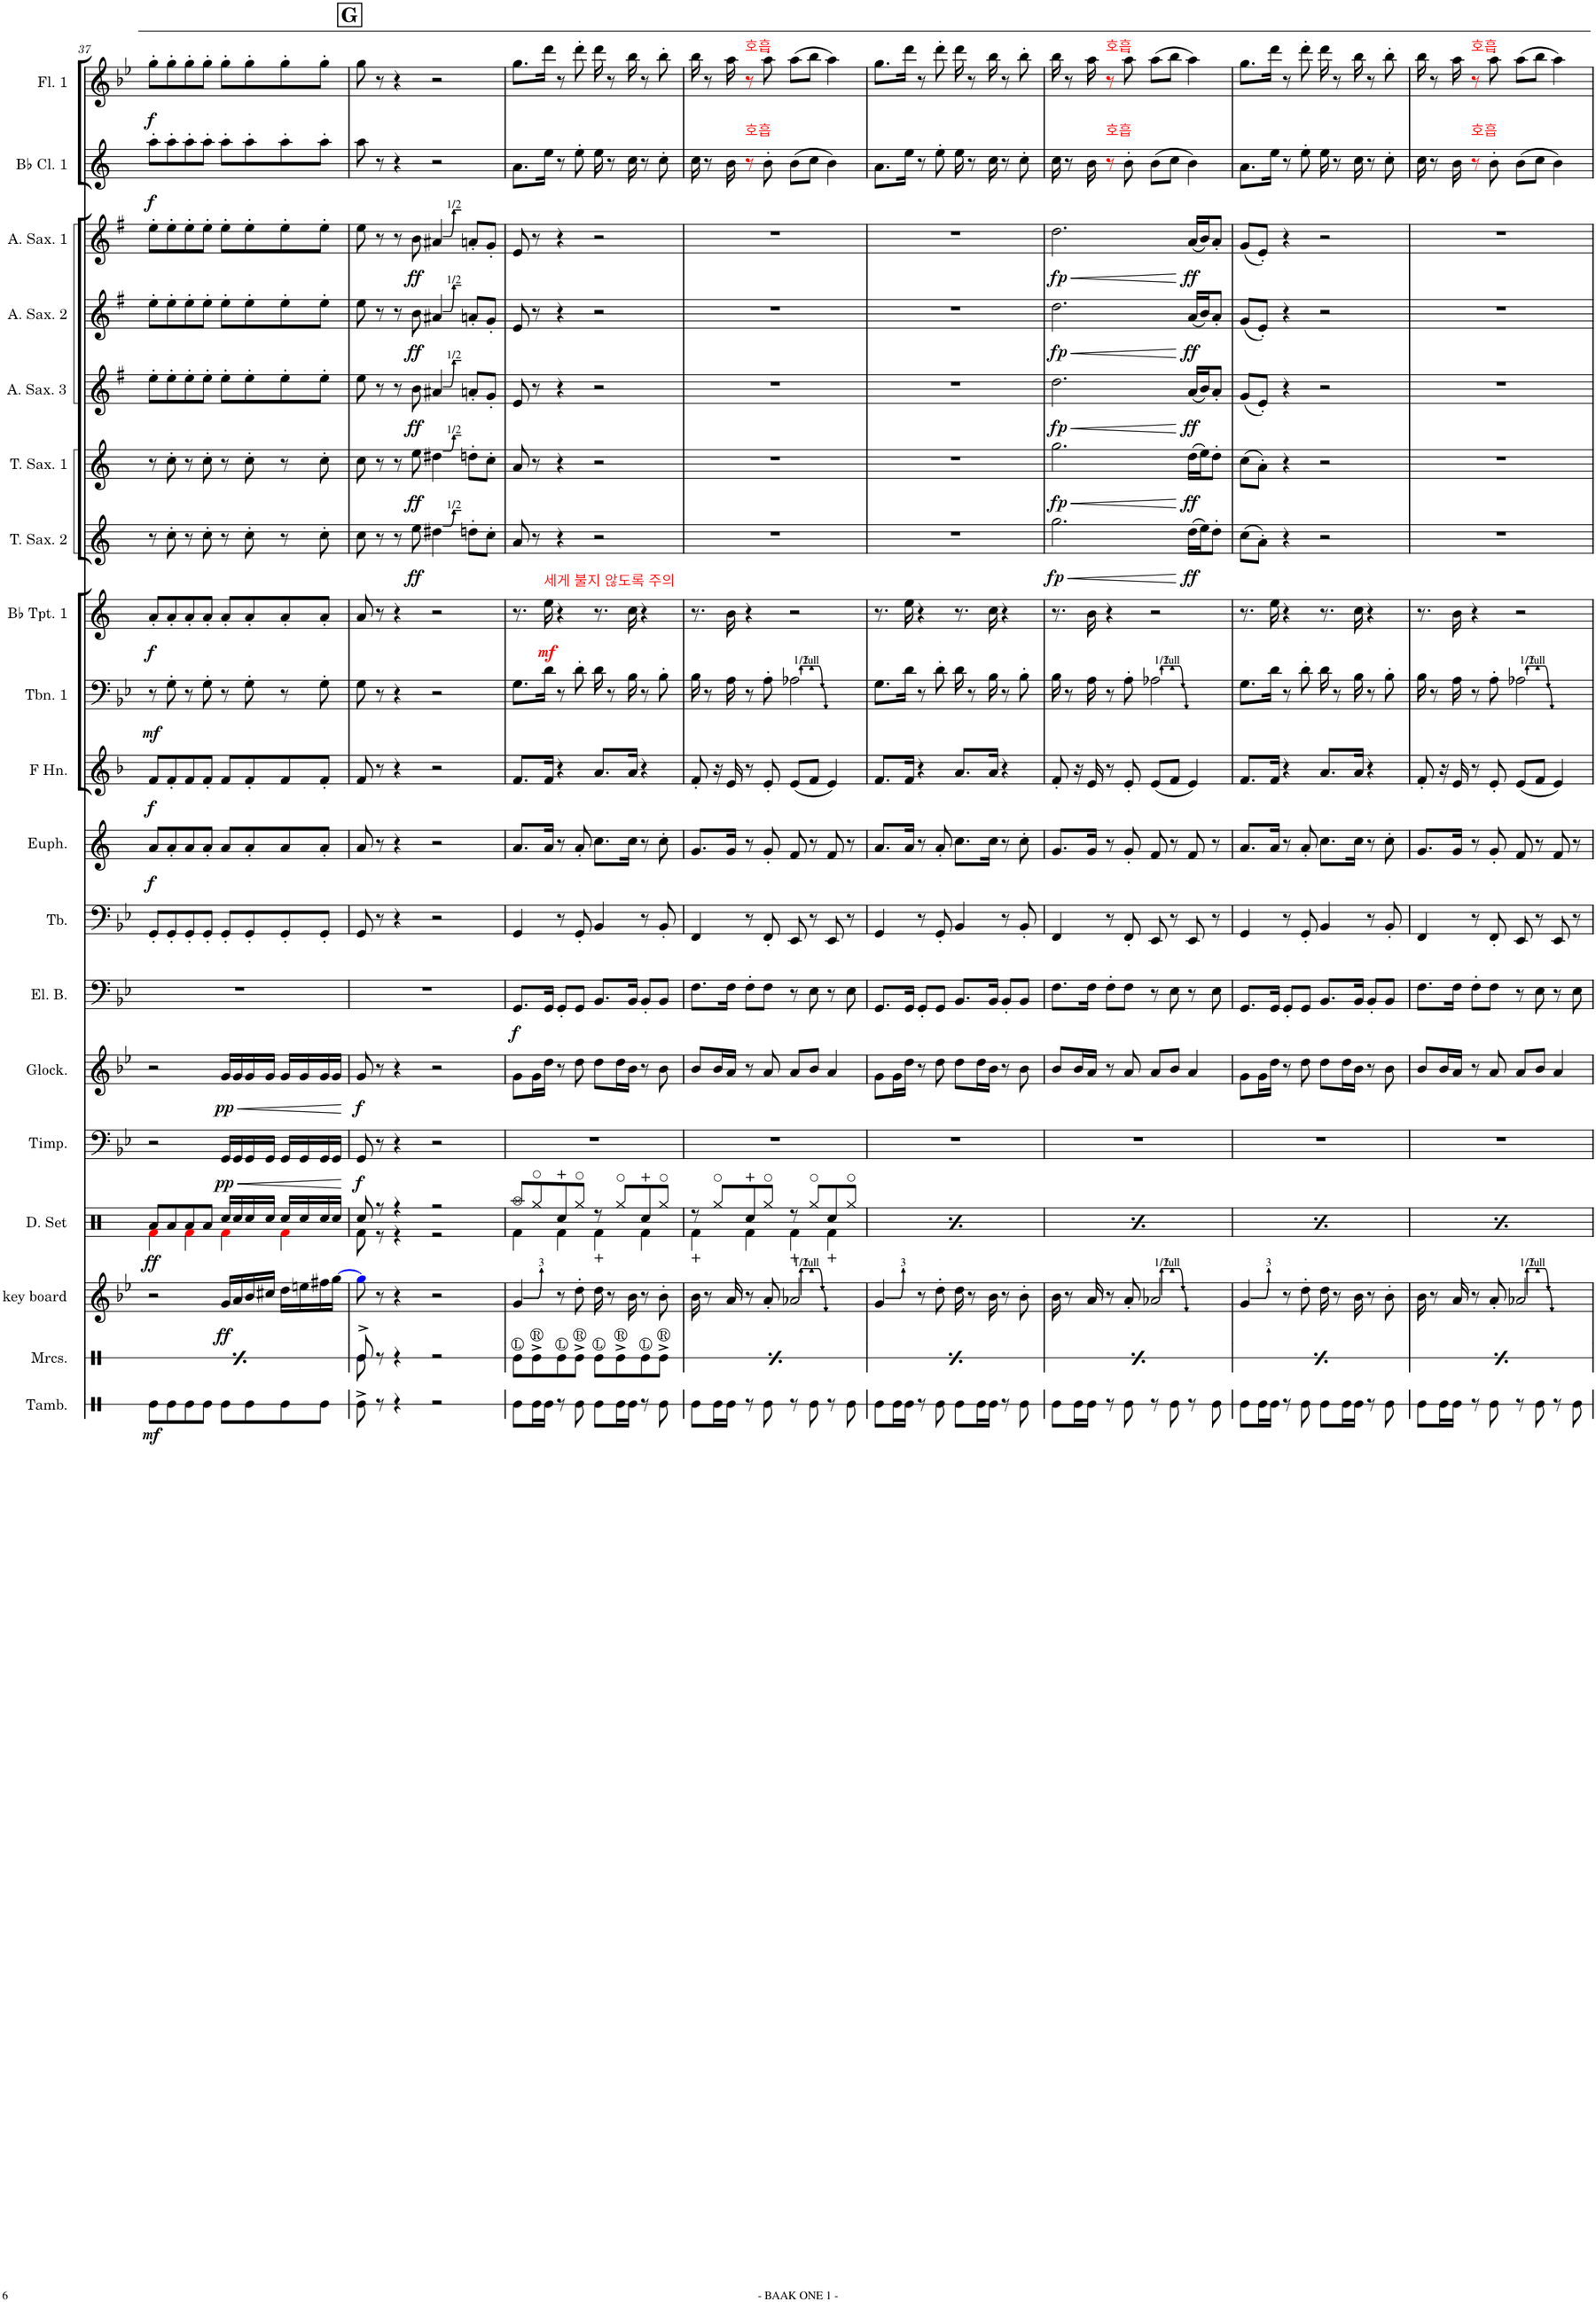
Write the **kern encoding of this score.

**kern	**dynam	**kern	**kern	**dynam	**kern	**dynam	**kern	**dynam	**kern	**dynam	**kern	**dynam	**kern	**dynam	**kern	**kern	**dynam	**kern	**dynam	**kern	**dynam	**kern	**dynam	**kern	**dynam	**kern	**dynam	**kern	**dynam	**kern	**dynam	**kern	**dynam	**kern	**dynam	**kern	**dynam	**kern	**dynam	**kern	**dynam	**kern	**dynam	**kern	**dynam	**kern	**dynam	**kern	**dynam	**kern	**dynam	**kern	**dynam
*part28	*part28	*part27	*part26	*part26	*part25	*part25	*part24	*part24	*part23	*part23	*part22	*part22	*part21	*part21	*part20	*part19	*part19	*part18	*part18	*part17	*part17	*part16	*part16	*part15	*part15	*part14	*part14	*part13	*part13	*part12	*part12	*part11	*part11	*part10	*part10	*part9	*part9	*part8	*part8	*part7	*part7	*part6	*part6	*part5	*part5	*part4	*part4	*part3	*part3	*part2	*part2	*part1	*part1
*staff28	*staff28	*staff27	*staff26	*staff26	*staff25	*staff25	*staff24	*staff24	*staff23	*staff23	*staff22	*staff22	*staff21	*staff21	*staff20	*staff19	*staff19	*staff18	*staff18	*staff17	*staff17	*staff16	*staff16	*staff15	*staff15	*staff14	*staff14	*staff13	*staff13	*staff12	*staff12	*staff11	*staff11	*staff10	*staff10	*staff9	*staff9	*staff8	*staff8	*staff7	*staff7	*staff6	*staff6	*staff5	*staff5	*staff4	*staff4	*staff3	*staff3	*staff2	*staff2	*staff1	*staff1
*I"탬버린	*	*I"마라카스	*I"키보드 (Synth.&amp; strings)	*	*I"드럼세트	*	*I"팀파니(in  F,G,D)	*	*I"글로켄슈필	*	*I"베이스(타브)	*	*I"일렉트릭 베이스	*	*I"튜바 (표준기보)	*I"유포늄	*	*I"F 호른	*	*I"트롬본 3	*	*I"트롬본  2	*	*I"트롬본  1	*	*I"Bb 트럼펫 4	*	*I"Bb 트럼펫 3	*	*I"Bb 트럼펫 2	*	*I"Bb 트럼펫 1	*	*I"테너 색소폰 2	*	*I"테너 색소폰 1	*	*I"알토 색소폰 3	*	*I"알토 색소폰 2	*	*I"알토 색소폰 1	*	*I"Bb 클라리넷 3	*	*I"Bb 클라리넷 2	*	*I"Bb 클라리넷 1	*	*I"플루트 2	*	*I"플루트 1	*
!!LO:PB:g=z
*clefX	*	*clefX	*clefG2	*	*clefX	*	*clefF4	*	*clefG2	*	*	*	*clefF4	*	*clefF4	*clefG2	*	*clefG2	*	*clefF4	*	*clefF4	*	*clefF4	*	*clefG2	*	*clefG2	*	*clefG2	*	*clefG2	*	*clefG2	*	*clefG2	*	*clefG2	*	*clefG2	*	*clefG2	*	*clefG2	*	*clefG2	*	*clefG2	*	*clefG2	*	*clefG2	*
*	*	*	*	*	*	*	*	*	*Trd-14c-24	*	*Trd7c12	*	*Trd7c12	*	*	*Trd8c14	*	*Trd4c7	*	*	*	*	*	*	*	*Trd1c2	*	*Trd1c2	*	*Trd1c2	*	*Trd1c2	*	*Trd8c14	*	*Trd8c14	*	*Trd5c9	*	*Trd5c9	*	*Trd5c9	*	*Trd1c2	*	*Trd1c2	*	*Trd1c2	*	*	*	*	*
*k[]	*	*k[]	*k[b-e-]	*	*k[]	*	*k[b-e-]	*	*k[b-e-]	*	*k[b-e-]	*	*k[b-e-]	*	*k[b-e-]	*k[]	*	*k[b-]	*	*k[b-e-]	*	*k[b-e-]	*	*k[b-e-]	*	*k[]	*	*k[]	*	*k[]	*	*k[]	*	*k[]	*	*k[]	*	*k[f#]	*	*k[f#]	*	*k[f#]	*	*k[]	*	*k[]	*	*k[]	*	*k[b-e-]	*	*k[b-e-]	*
*M4/4	*	*M4/4	*M4/4	*	*M4/4	*	*M4/4	*	*M4/4	*	*M4/4	*	*M4/4	*	*M4/4	*M4/4	*	*M4/4	*	*M4/4	*	*M4/4	*	*M4/4	*	*M4/4	*	*M4/4	*	*M4/4	*	*M4/4	*	*M4/4	*	*M4/4	*	*M4/4	*	*M4/4	*	*M4/4	*	*M4/4	*	*M4/4	*	*M4/4	*	*M4/4	*	*M4/4	*
=37	=37	=37	=37	=37	=37	=37	=37	=37	=37	=37	=37	=37	=37	=37	=37	=37	=37	=37	=37	=37	=37	=37	=37	=37	=37	=37	=37	=37	=37	=37	=37	=37	=37	=37	=37	=37	=37	=37	=37	=37	=37	=37	=37	=37	=37	=37	=37	=37	=37	=37	=37	=37	=37
*	*	*	*	*	*^	*	*	*	*	*	*	*	*	*	*	*	*	*	*	*	*	*	*	*	*	*	*	*	*	*	*	*	*	*	*	*	*	*	*	*	*	*	*	*	*	*	*	*	*	*	*	*	*
!	!LO:DY:b	!	!	!	!	!	!LO:DY:b	!	!	!	!	!	!	!	!	!	!	!LO:DY:b	!	!LO:DY:b	!	!LO:DY:b	!	!LO:DY:b	!	!LO:DY:b	!	!LO:DY:b	!	!LO:DY:b	!	!LO:DY:b	!	!LO:DY:b	!	!	!	!	!	!	!	!	!	!	!	!LO:DY:b	!	!LO:DY:b	!	!LO:DY:b	!	!LO:DY:b	!	!LO:DY:b
8Re\L	mf	8r	2r	.	8Ra/L	4Rfi\	ff	2r	.	2r	.	1r	.	1r	.	8GG'/L	8a/L	f	8f/L	f	8r	mf	8r	mf	8r	mf	8cc'\L	f	8ee'\L	f	8a'/L	f	8a'/L	f	8r	.	8r	.	8ee'\L	.	8ee'\L	.	8ee'\L	.	8ccc'\L	f	8ee'\L	f	8aa'\L	f	8bb-'\L	f	8gg'\L	f
8Re\	.	8Re\	.	.	8Ra/	.	.	.	.	.	.	.	.	.	.	8GG'/	8a'/	.	8f'/	.	8B-'	.	8D'	.	8G'\	.	8cc'\J	.	8ee'\J	.	8a'/J	.	8a'/	.	8cc'\	.	8cc'\	.	8ee'\	.	8ee'\	.	8ee'\	.	8ccc'\J	.	8ee'\J	.	8aa'\	.	8bb-'\J	.	8gg'\	.
8Re\	.	8r	.	.	8Ra/	4Rfi\	.	.	.	.	.	.	.	.	.	8GG'/	8a/	.	8f/	.	8r	.	8r	.	8r	.	8cc'\L	.	8ee'\L	.	8a'/L	.	8a'/	.	8r	.	8r	.	8ee'\	.	8ee'\	.	8ee'\	.	8ccc'\L	.	8ee'\L	.	8aa'\	.	8bb-'\L	.	8gg'\	.
8Re\J	.	8Re\	.	.	8Ra/J	.	.	.	.	.	.	.	.	.	.	8GG'/J	8a'/J	.	8f'/J	.	8B-'	.	8D'	.	8G'\	.	8cc'\J	.	8ee'\J	.	8a'/J	.	8a'/J	.	8cc'\	.	8cc'\	.	8ee'\J	.	8ee'\J	.	8ee'\J	.	8ccc'\J	.	8ee'\J	.	8aa'\J	.	8bb-'\J	.	8gg'\J	.
!	!	!	!	!LO:DY:b	!	!	!	!	!LO:HP:b	!	!LO:HP:b	!	!	!	!	!	!	!	!	!	!	!	!	!	!	!	!	!	!	!	!	!	!	!	!	!	!	!	!	!	!	!	!	!	!	!	!	!	!	!	!	!	!	!
!	!	!	!	!	!	!	!	!	!LO:DY:n=1:b	!	!LO:DY:n=1:b	!	!	!	!	!	!	!	!	!	!	!	!	!	!	!	!	!	!	!	!	!	!	!	!	!	!	!	!	!	!	!	!	!	!	!	!	!	!	!	!	!	!	!
8Re\L	.	8r	16g/LL	ff	16Rcc/LL	4Rfi\	.	16GG/LL	< pp	16g/LL	< pp	.	.	.	.	8GG'/L	8a/L	.	8f/L	.	8r	.	8r	.	8r	.	8cc'\L	.	8ee'\L	.	8a'/L	.	8a'/L	.	8r	.	8r	.	8ee'\L	.	8ee'\L	.	8ee'\L	.	8ccc'\L	.	8ee'\L	.	8aa'\L	.	8bb-'\L	.	8gg'\L	.
.	.	.	16a/	.	16Rcc/	.	.	16GG/	.	16g/	.	.	.	.	.	.	.	.	.	.	.	.	.	.	.	.	.	.	.	.	.	.	.	.	.	.	.	.	.	.	.	.	.	.	.	.	.	.	.	.	.	.	.	.
8Re\	.	8Re\	16b-/	.	16Rcc/	.	.	16GG/	.	16g/	.	.	.	.	.	8GG'/	8a'/	.	8f'/	.	8B-'	.	8D'	.	8G'\	.	8cc'\J	.	8ee'\J	.	8a'/J	.	8a'/	.	8cc'\	.	8cc'\	.	8ee'\	.	8ee'\	.	8ee'\	.	8ccc'\J	.	8ee'\J	.	8aa'\	.	8bb-'\J	.	8gg'\	.
.	.	.	16cc#X/JJ	.	16Rcc/JJ	.	.	16GG/JJ	.	16g/JJ	.	.	.	.	.	.	.	.	.	.	.	.	.	.	.	.	.	.	.	.	.	.	.	.	.	.	.	.	.	.	.	.	.	.	.	.	.	.	.	.	.	.	.	.
8Re\	.	8r	16dd\LL	.	16Rcc/LL	4Rfi\	.	16GG/LL	.	16g/LL	.	.	.	.	.	8GG'/	8a/	.	8f/	.	8r	.	8r	.	8r	.	8cc'\L	.	8ee'\L	.	8a'/L	.	8a'/	.	8r	.	8r	.	8ee'\	.	8ee'\	.	8ee'\	.	8ccc'\L	.	8ee'\L	.	8aa'\	.	8bb-'\L	.	8gg'\	.
.	.	.	16een\	.	16Rcc/	.	.	16GG/	.	16g/	.	.	.	.	.	.	.	.	.	.	.	.	.	.	.	.	.	.	.	.	.	.	.	.	.	.	.	.	.	.	.	.	.	.	.	.	.	.	.	.	.	.	.	.
!	!	!LO:TX:a:color=#FF0000:t=주의 &colon; 양손 아님(red note)	!	!	!	!	!	!	!	!	!	!	!	!	!	!	!	!	!	!	!	!	!	!	!	!	!	!	!	!	!	!	!	!	!	!	!	!	!	!	!	!	!	!	!	!	!	!	!	!	!	!	!	!
8Re\J	.	8Rei\	16ff#X\	.	16Rcc/	.	.	16GG/	.	16g/	.	.	.	.	.	8GG'/J	8a'/J	.	8f'/J	.	8B-'	.	8D'	.	8G'\	.	8cc'\J	.	8ee'\J	.	8a'/J	.	8a'/J	.	8cc'\	.	8cc'\	.	8ee'\J	.	8ee'\J	.	8ee'\J	.	8ccc'\J	.	8ee'\J	.	8aa'\J	.	8bb-'\J	.	8gg'\J	.
.	.	.	[16gg\JJ	.	16Rcc/JJ	.	.	16GG/JJ	.	16g/JJ	.	.	.	.	.	.	.	.	.	.	.	.	.	.	.	.	.	.	.	.	.	.	.	.	.	.	.	.	.	.	.	.	.	.	.	.	.	.	.	.	.	.	.	.
*	*	*	*	*	*v	*v	*	*	*	*	*	*	*	*	*	*	*	*	*	*	*	*	*	*	*	*	*	*	*	*	*	*	*	*	*	*	*	*	*	*	*	*	*	*	*	*	*	*	*	*	*	*	*	*
.	.	.	.	.	.	.	.	[	.	[	.	.	.	.	.	.	.	.	.	.	.	.	.	.	.	.	.	.	.	.	.	.	.	.	.	.	.	.	.	.	.	.	.	.	.	.	.	.	.	.	.	.	.
!!LO:REH:place=s1:a:B:cj:fs=14:t=G
=38	=38	=38	=38	=38	=38	=38	=38	=38	=38	=38	=38	=38	=38	=38	=38	=38	=38	=38	=38	=38	=38	=38	=38	=38	=38	=38	=38	=38	=38	=38	=38	=38	=38	=38	=38	=38	=38	=38	=38	=38	=38	=38	=38	=38	=38	=38	=38	=38	=38	=38	=38	=38	=38
*	*	*^	*	*	*^	*	*	*	*	*	*	*	*	*	*	*	*	*	*	*	*	*	*	*	*	*	*	*	*	*	*	*	*	*	*	*	*	*	*	*	*	*	*	*	*	*	*	*	*	*	*	*	*
!	!	!	!	!	!	!	!	!	!	!LO:DY:b	!	!LO:DY:b	!	!	!	!	!	!	!	!	!	!	!	!	!	!	!	!	!	!	!	!	!	!	!	!	!	!	!	!	!	!	!	!	!	!	!	!	!	!	!	!	!	!	!
8Re^\	.	8Re^j/	8Re\	8ggj\]	.	8Rcc/	8Rf\	.	8GG/	f	8g/	f	1r	.	1r	.	8GG/	8a/	.	8f/	.	8B-	.	8D	.	8G\	.	8cc	.	8ee	.	8a	.	8a/	.	8cc\	.	8cc\	.	8ee\	.	8ee\	.	8ee\	.	8ccc	.	8ee	.	8aa\	.	8bb-	.	8gg\	.
8r	.	8r	2..ryy	8r	.	8r	8r	.	8r	.	8r	.	.	.	.	.	8r	8r	.	8r	.	8r	.	8r	.	8r	.	8r	.	8r	.	8r	.	8r	.	8r	.	8r	.	8r	.	8r	.	8r	.	8r	.	8r	.	8r	.	8r	.	8r	.
4r	.	4r	.	4r	.	4r	4r	.	4r	.	4r	.	.	.	.	.	4r	4r	.	4r	.	4r	.	4r	.	4r	.	4r	.	4r	.	4r	.	4r	.	8r	.	8r	.	8r	.	8r	.	8r	.	4r	.	4r	.	4r	.	4r	.	4r	.
!	!	!	!	!	!	!	!	!	!	!	!	!	!	!	!	!	!	!	!	!	!	!	!	!	!	!	!	!	!	!	!	!	!	!	!	!	!LO:DY:b	!	!LO:DY:b	!	!LO:DY:b	!	!LO:DY:b	!	!LO:DY:b	!	!	!	!	!	!	!	!	!	!
.	.	.	.	.	.	.	.	.	.	.	.	.	.	.	.	.	.	.	.	.	.	.	.	.	.	.	.	.	.	.	.	.	.	.	.	8ee\	ff	8ee\	ff	8b\	ff	8b\	ff	8b\	ff	.	.	.	.	.	.	.	.	.	.
2r	.	2r	.	2r	.	2r	2r	.	2r	.	2r	.	.	.	.	.	2r	2r	.	2r	.	2r	.	2r	.	2r	.	2r	.	2r	.	2r	.	2r	.	4dd#X\	.	4dd#X\	.	4a#X/	.	4a#X/	.	4a#X/	.	2r	.	2r	.	2r	.	2r	.	2r	.
.	.	.	.	.	.	.	.	.	.	.	.	.	.	.	.	.	.	.	.	.	.	.	.	.	.	.	.	.	.	.	.	.	.	.	.	8ddn'\L	.	8ddn'\L	.	8an'/L	.	8an'/L	.	8an'/L	.	.	.	.	.	.	.	.	.	.	.
.	.	.	.	.	.	.	.	.	.	.	.	.	.	.	.	.	.	.	.	.	.	.	.	.	.	.	.	.	.	.	.	.	.	.	.	8cc'\J	.	8cc'\J	.	8g'/J	.	8g'/J	.	8g'/J	.	.	.	.	.	.	.	.	.	.	.
*	*	*v	*v	*	*	*	*	*	*	*	*	*	*	*	*	*	*	*	*	*	*	*	*	*	*	*	*	*	*	*	*	*	*	*	*	*	*	*	*	*	*	*	*	*	*	*	*	*	*	*	*	*	*	*	*
=39	=39	=39	=39	=39	=39	=39	=39	=39	=39	=39	=39	=39	=39	=39	=39	=39	=39	=39	=39	=39	=39	=39	=39	=39	=39	=39	=39	=39	=39	=39	=39	=39	=39	=39	=39	=39	=39	=39	=39	=39	=39	=39	=39	=39	=39	=39	=39	=39	=39	=39	=39	=39	=39	=39
!	!	!	!	!	!	!	!	!	!	!	!	!	!LO:DY:b	!	!LO:DY:b	!	!	!	!	!	!	!	!	!	!	!	!LO:N:vis=8	!	!LO:N:vis=8	!	!LO:N:vis=8	!	!	!	!	!	!	!	!	!	!	!	!	!	!	!	!	!	!	!	!	!	!	!
8Re\L	.	8Re\L	4g/	.	8Raa/L	4Rf\	.	1r	.	8g\L	.	8.GG\L	f	8.GG/L	f	4GG/	8.a/L	.	8.f/L	.	8.G\L	.	8.G\L	.	8.G\L	.	8.r	.	8.r	.	8.r	.	8.r	.	8a/	.	8a/	.	8e/	.	8e/	.	8e/	.	8.a\L	.	8.a\L	.	8.a\L	.	8.gg\L	.	8.gg\L	.
16Re\L	.	8Re^\	.	.	8Rgg/	.	.	.	.	16g\L	.	.	.	.	.	.	.	.	.	.	.	.	.	.	.	.	.	.	.	.	.	.	.	.	8r	.	8r	.	8r	.	8r	.	8r	.	.	.	.	.	.	.	.	.	.	.
!	!	!	!	!	!	!	!	!	!	!	!	!	!	!	!	!	!	!	!	!	!	!	!	!	!	!	!	!	!	!	!	!	!LO:TX:a:color=#FF0000:t=세게 불지 않도록 주의	!	!	!	!	!	!	!	!	!	!	!	!	!	!	!	!	!	!	!	!	!
!	!	!	!	!	!	!	!	!	!	!	!	!	!	!	!	!	!	!	!	!	!	!	!	!	!	!	!	!	!	!	!LO:TX:a:color=#FF0000:t=세게 불지 않도록 주의	!	!	!	!	!	!	!	!	!	!	!	!	!	!	!	!	!	!	!	!	!	!	!
!	!	!	!	!	!	!	!	!	!	!	!	!	!	!	!	!	!	!	!	!	!	!	!	!	!	!	!	!	!LO:TX:a:color=#FF0000:t=세게 불지 않도록 주의	!	!	!	!	!	!	!	!	!	!	!	!	!	!	!	!	!	!	!	!	!	!	!	!	!
!	!	!	!	!	!	!	!	!	!	!	!	!	!	!	!	!	!	!	!	!	!	!	!	!	!	!	!LO:TX:a:color=#FF0000:t=세게 불지 않도록 주의	!	!	!	!	!	!	!	!	!	!	!	!	!	!	!	!	!	!	!	!	!	!	!	!	!	!	!
!	!	!	!	!	!	!	!	!	!	!	!	!	!	!	!	!	!	!	!	!	!	!	!	!	!	!	!	!LO:DY:b	!	!LO:DY:b	!	!LO:DY:b	!	!LO:DY:b	!	!	!	!	!	!	!	!	!	!	!	!	!	!	!	!	!	!	!	!
16Re\JJ	.	.	.	.	.	.	.	.	.	16dd\JJ	.	16GG\Jk	.	16GG/Jk	.	.	16a/Jk	.	16f/Jk	.	16d\Jk	.	16d\Jk	.	16d\Jk	.	16cc	mf	16ee	mf	16cc	mf	16ee\	mf	.	.	.	.	.	.	.	.	.	.	16ee\Jk	.	16ee\Jk	.	16ee\Jk	.	16ddd\Jk	.	16ddd\Jk	.
8r	.	8Re\	8r	.	8Rcc/	4Rf\	.	.	.	8r	.	8GG'\L	.	8GG'/L	.	8r	8r	.	4r	.	8r	.	8r	.	8r	.	4r	.	4r	.	4r	.	4r	.	4r	.	4r	.	4r	.	4r	.	4r	.	8r	.	8r	.	8r	.	8r	.	8r	.
8Re\	.	8Re^\J	8dd'\	.	8Rgg/J	.	.	.	.	8dd\	.	8GG\J	.	8GG/J	.	8GG'/	8a'/	.	.	.	8d'	.	8d'	.	8d'\	.	.	.	.	.	.	.	.	.	.	.	.	.	.	.	.	.	.	.	8ee'	.	8ee'	.	8ee'\	.	8ddd'	.	8ddd'\	.
!	!	!	!	!	!	!	!	!	!	!	!	!	!	!	!	!	!	!	!	!	!	!	!	!	!	!	!LO:N:vis=8	!	!LO:N:vis=8	!	!LO:N:vis=8	!	!	!	!	!	!	!	!	!	!	!	!	!	!	!	!	!	!	!	!	!	!	!
8Re\L	.	8Re\L	16dd\	.	8r	4Rf\	.	.	.	8dd\L	.	8.BB-\L	.	8.BB-/L	.	4BB-/	8.cc\L	.	8.a/L	.	16d	.	16d	.	16d\	.	8.r	.	8.r	.	8.r	.	8.r	.	2r	.	2r	.	2r	.	2r	.	2r	.	16ee	.	16ee	.	16ee\	.	16ddd	.	16ddd\	.
.	.	.	8r	.	.	.	.	.	.	.	.	.	.	.	.	.	.	.	.	.	8r	.	8r	.	8r	.	.	.	.	.	.	.	.	.	.	.	.	.	.	.	.	.	.	.	8r	.	8r	.	8r	.	8r	.	8r	.
16Re\L	.	8Re^\	.	.	8Rgg/L	.	.	.	.	16dd\L	.	.	.	.	.	.	.	.	.	.	.	.	.	.	.	.	.	.	.	.	.	.	.	.	.	.	.	.	.	.	.	.	.	.	.	.	.	.	.	.	.	.	.	.
16Re\JJ	.	.	16b-\	.	.	.	.	.	.	16b-\JJ	.	16BB-\Jk	.	16BB-/Jk	.	.	16cc\Jk	.	16a/Jk	.	16B-	.	16B-	.	16B-\	.	16g	.	16cc	.	16g	.	16cc\	.	.	.	.	.	.	.	.	.	.	.	16cc	.	16cc	.	16cc\	.	16bb-	.	16bb-\	.
8r	.	8Re\	8r	.	8Rcc/	4Rf\	.	.	.	8r	.	8BB-'\L	.	8BB-'/L	.	8r	8r	.	4r	.	8r	.	8r	.	8r	.	4r	.	4r	.	4r	.	4r	.	.	.	.	.	.	.	.	.	.	.	8r	.	8r	.	8r	.	8r	.	8r	.
8Re\	.	8Re^\J	8b-'\	.	8Rgg/J	.	.	.	.	8b-\	.	8BB-\J	.	8BB-/J	.	8BB-'/	8cc'\	.	.	.	8B-'	.	8B-'	.	8B-'\	.	.	.	.	.	.	.	.	.	.	.	.	.	.	.	.	.	.	.	8cc'	.	8cc'	.	8cc'\	.	8bb-'	.	8bb-'\	.
=40	=40	=40	=40	=40	=40	=40	=40	=40	=40	=40	=40	=40	=40	=40	=40	=40	=40	=40	=40	=40	=40	=40	=40	=40	=40	=40	=40	=40	=40	=40	=40	=40	=40	=40	=40	=40	=40	=40	=40	=40	=40	=40	=40	=40	=40	=40	=40	=40	=40	=40	=40	=40	=40	=40
!	!	!	!	!	!	!	!	!	!	!	!	!	!	!	!	!	!	!	!	!	!	!	!	!	!	!	!LO:N:vis=8	!	!LO:N:vis=8	!	!LO:N:vis=8	!	!	!	!	!	!	!	!	!	!	!	!	!	!	!	!	!	!	!	!	!	!	!
8Re\L	.	8Re\L	16b-\	.	8r	4Rf\	.	1r	.	8b-/L	.	8.F\L	.	8.F\L	.	4FF/	8.g/L	.	8f'/	.	16B-	.	16B-	.	16B-\	.	8.r	.	8.r	.	8.r	.	8.r	.	1r	.	1r	.	1r	.	1r	.	1r	.	16cc	.	16cc	.	16cc\	.	16bb-	.	16bb-\	.
.	.	.	8r	.	.	.	.	.	.	.	.	.	.	.	.	.	.	.	.	.	8r	.	8r	.	8r	.	.	.	.	.	.	.	.	.	.	.	.	.	.	.	.	.	.	.	8r	.	8r	.	8r	.	8r	.	8r	.
16Re\L	.	8Re^\	.	.	8Rgg/L	.	.	.	.	16b-/L	.	.	.	.	.	.	.	.	16r	.	.	.	.	.	.	.	.	.	.	.	.	.	.	.	.	.	.	.	.	.	.	.	.	.	.	.	.	.	.	.	.	.	.	.
16Re\JJ	.	.	16a/	.	.	.	.	.	.	16a/JJ	.	16F\Jk	.	16F\Jk	.	.	16g/Jk	.	16e/	.	16A	.	16A	.	16A\	.	16g	.	16b	.	16g	.	16b\	.	.	.	.	.	.	.	.	.	.	.	16b	.	16b	.	16b\	.	16aa	.	16aa\	.
!	!	!	!	!	!	!	!	!	!	!	!	!	!	!	!	!	!	!	!	!	!	!	!	!	!	!	!	!	!	!	!	!	!	!	!	!	!	!	!	!	!	!	!	!	!	!	!	!	!	!	!	!	!LO:TX:a:color=#FF0000:t=호흡	!
!	!	!	!	!	!	!	!	!	!	!	!	!	!	!	!	!	!	!	!	!	!	!	!	!	!	!	!	!	!	!	!	!	!	!	!	!	!	!	!	!	!	!	!	!	!	!	!	!	!	!	!LO:TX:a:color=#FF0000:t=호흡	!	!	!
!	!	!	!	!	!	!	!	!	!	!	!	!	!	!	!	!	!	!	!	!	!	!	!	!	!	!	!	!	!	!	!	!	!	!	!	!	!	!	!	!	!	!	!	!	!	!	!	!	!LO:TX:a:color=#FF0000:t=호흡	!	!	!	!	!
!	!	!	!	!	!	!	!	!	!	!	!	!	!	!	!	!	!	!	!	!	!	!	!	!	!	!	!	!	!	!	!	!	!	!	!	!	!	!	!	!	!	!	!	!	!	!	!LO:TX:a:color=#FF0000:t=호흡	!	!	!	!	!	!	!
!	!	!	!	!	!	!	!	!	!	!	!	!	!	!	!	!	!	!	!	!	!	!	!	!	!	!	!	!	!	!	!	!	!	!	!	!	!	!	!	!	!	!	!	!	!LO:TX:a:color=#FF0000:t=호흡	!	!	!	!	!	!	!	!	!
8r	.	8Re\	8r	.	8Rcc/	4Rf\	.	.	.	8r	.	8F'\L	.	8F'\L	.	8r	8r	.	8r	.	8r	.	8r	.	8r	.	4r	.	4r	.	4r	.	4r	.	.	.	.	.	.	.	.	.	.	.	8r	.	8r	.	8r	.	8r	.	8r	.
8Re\	.	8Re^\J	8a'/	.	8Rgg/J	.	.	.	.	8a/	.	8F\J	.	8F\J	.	8FF'/	8g'/	.	8e'/	.	8A'	.	8A'	.	8A'\	.	.	.	.	.	.	.	.	.	.	.	.	.	.	.	.	.	.	.	8b'	.	8b'	.	8b'\	.	8aa'	.	8aa'\	.
!	!	!	!	!	!	!	!	!	!	!	!	!	!	!	!	!	!	!	!	!	!LO:TX:a:color=#FF0000:t=원본과 다름&colon;음원을 위해 변경	!	!	!	!	!	!	!	!	!	!	!	!	!	!	!	!	!	!	!	!	!	!	!	!	!	!	!	!	!	!	!	!	!
8r	.	8Re\L	2a-X/	.	8r	4Rf\	.	.	.	8a/L	.	8r	.	8r	.	8EE-/	8f/	.	(8e/L	.	2r	.	2A-X	.	2A-X\	.	2r	.	2r	.	2r	.	2r	.	.	.	.	.	.	.	.	.	.	.	(8b\L	.	(8b\L	.	(8b\L	.	(8aa\L	.	(8aa\L	.
8Re\	.	8Re^\	.	.	8Rgg/L	.	.	.	.	8b-/J	.	8E-	.	8E-\	.	8r	8r	.	8f/J	.	.	.	.	.	.	.	.	.	.	.	.	.	.	.	.	.	.	.	.	.	.	.	.	.	8cc\J	.	8cc\J	.	8cc\J	.	8bb-\J	.	8bb-\J	.
8r	.	8Re\	.	.	8Rcc/	4Rf\	.	.	.	4a/	.	8r	.	8r	.	8EE-/	8f/	.	4e/)	.	.	.	.	.	.	.	.	.	.	.	.	.	.	.	.	.	.	.	.	.	.	.	.	.	4b)	.	4b)	.	4b\)	.	4aa)	.	4aa\)	.
8Re\	.	8Re^\J	.	.	8Rgg/J	.	.	.	.	.	.	8E-	.	8E-\	.	8r	8r	.	.	.	.	.	.	.	.	.	.	.	.	.	.	.	.	.	.	.	.	.	.	.	.	.	.	.	.	.	.	.	.	.	.	.	.	.
=41	=41	=41	=41	=41	=41	=41	=41	=41	=41	=41	=41	=41	=41	=41	=41	=41	=41	=41	=41	=41	=41	=41	=41	=41	=41	=41	=41	=41	=41	=41	=41	=41	=41	=41	=41	=41	=41	=41	=41	=41	=41	=41	=41	=41	=41	=41	=41	=41	=41	=41	=41	=41	=41	=41
!	!	!	!	!	!	!	!	!	!	!	!	!	!	!	!	!	!	!	!	!	!	!	!	!	!	!	!LO:N:vis=8	!	!LO:N:vis=8	!	!LO:N:vis=8	!	!	!	!	!	!	!	!	!	!	!	!	!	!	!	!	!	!	!	!	!	!	!
8Re\L	.	8Re\L	4g/	.	8r	4Rf\	.	1r	.	8g\L	.	8.GG\L	.	8.GG/L	.	4GG/	8.a/L	.	8.f/L	.	8.G\L	.	8.G\L	.	8.G\L	.	8.r	.	8.r	.	8.r	.	8.r	.	1r	.	1r	.	1r	.	1r	.	1r	.	8.a\L	.	8.a\L	.	8.a\L	.	8.gg\L	.	8.gg\L	.
16Re\L	.	8Re^\	.	.	8Rgg/L	.	.	.	.	16g\L	.	.	.	.	.	.	.	.	.	.	.	.	.	.	.	.	.	.	.	.	.	.	.	.	.	.	.	.	.	.	.	.	.	.	.	.	.	.	.	.	.	.	.	.
16Re\JJ	.	.	.	.	.	.	.	.	.	16dd\JJ	.	16GG\Jk	.	16GG/Jk	.	.	16a/Jk	.	16f/Jk	.	16d\Jk	.	16d\Jk	.	16d\Jk	.	16cc	.	16ee	.	16cc	.	16ee\	.	.	.	.	.	.	.	.	.	.	.	16ee\Jk	.	16ee\Jk	.	16ee\Jk	.	16ddd\Jk	.	16ddd\Jk	.
8r	.	8Re\	8r	.	8Rcc/	4Rf\	.	.	.	8r	.	8GG'\L	.	8GG'/L	.	8r	8r	.	4r	.	8r	.	8r	.	8r	.	4r	.	4r	.	4r	.	4r	.	.	.	.	.	.	.	.	.	.	.	8r	.	8r	.	8r	.	8r	.	8r	.
8Re\	.	8Re^\J	8dd'\	.	8Rgg/J	.	.	.	.	8dd\	.	8GG\J	.	8GG/J	.	8GG'/	8a'/	.	.	.	8d'	.	8d'	.	8d'\	.	.	.	.	.	.	.	.	.	.	.	.	.	.	.	.	.	.	.	8ee'	.	8ee'	.	8ee'\	.	8ddd'	.	8ddd'\	.
!	!	!	!	!	!	!	!	!	!	!	!	!	!	!	!	!	!	!	!	!	!	!	!	!	!	!	!LO:N:vis=8	!	!LO:N:vis=8	!	!LO:N:vis=8	!	!	!	!	!	!	!	!	!	!	!	!	!	!	!	!	!	!	!	!	!	!	!
8Re\L	.	8Re\L	16dd\	.	8r	4Rf\	.	.	.	8dd\L	.	8.BB-\L	.	8.BB-/L	.	4BB-/	8.cc\L	.	8.a/L	.	16d	.	16d	.	16d\	.	8.r	.	8.r	.	8.r	.	8.r	.	.	.	.	.	.	.	.	.	.	.	16ee	.	16ee	.	16ee\	.	16ddd	.	16ddd\	.
.	.	.	8r	.	.	.	.	.	.	.	.	.	.	.	.	.	.	.	.	.	8r	.	8r	.	8r	.	.	.	.	.	.	.	.	.	.	.	.	.	.	.	.	.	.	.	8r	.	8r	.	8r	.	8r	.	8r	.
16Re\L	.	8Re^\	.	.	8Rgg/L	.	.	.	.	16dd\L	.	.	.	.	.	.	.	.	.	.	.	.	.	.	.	.	.	.	.	.	.	.	.	.	.	.	.	.	.	.	.	.	.	.	.	.	.	.	.	.	.	.	.	.
16Re\JJ	.	.	16b-\	.	.	.	.	.	.	16b-\JJ	.	16BB-\Jk	.	16BB-/Jk	.	.	16cc\Jk	.	16a/Jk	.	16B-	.	16B-	.	16B-\	.	16g	.	16cc	.	16g	.	16cc\	.	.	.	.	.	.	.	.	.	.	.	16cc	.	16cc	.	16cc\	.	16bb-	.	16bb-\	.
8r	.	8Re\	8r	.	8Rcc/	4Rf\	.	.	.	8r	.	8BB-'\L	.	8BB-'/L	.	8r	8r	.	4r	.	8r	.	8r	.	8r	.	4r	.	4r	.	4r	.	4r	.	.	.	.	.	.	.	.	.	.	.	8r	.	8r	.	8r	.	8r	.	8r	.
8Re\	.	8Re^\J	8b-'\	.	8Rgg/J	.	.	.	.	8b-\	.	8BB-\J	.	8BB-/J	.	8BB-'/	8cc'\	.	.	.	8B-'	.	8B-'	.	8B-'\	.	.	.	.	.	.	.	.	.	.	.	.	.	.	.	.	.	.	.	8cc'	.	8cc'	.	8cc'\	.	8bb-'	.	8bb-'\	.
=42	=42	=42	=42	=42	=42	=42	=42	=42	=42	=42	=42	=42	=42	=42	=42	=42	=42	=42	=42	=42	=42	=42	=42	=42	=42	=42	=42	=42	=42	=42	=42	=42	=42	=42	=42	=42	=42	=42	=42	=42	=42	=42	=42	=42	=42	=42	=42	=42	=42	=42	=42	=42	=42	=42
!	!	!	!	!	!	!	!	!	!	!	!	!	!	!	!	!	!	!	!	!	!	!	!	!	!	!	!LO:N:vis=8	!	!LO:N:vis=8	!	!LO:N:vis=8	!	!	!	!	!LO:HP:b	!	!LO:HP:b	!	!LO:HP:b	!	!LO:HP:b	!	!LO:HP:b	!	!	!	!	!	!	!	!	!	!
!	!	!	!	!	!	!	!	!	!	!	!	!	!	!	!	!	!	!	!	!	!	!	!	!	!	!	!	!	!	!	!	!	!	!	!	!LO:DY:n=1:b	!	!LO:DY:n=1:b	!	!LO:DY:n=1:b	!	!LO:DY:n=1:b	!	!LO:DY:n=1:b	!	!	!	!	!	!	!	!	!	!
8Re\L	.	8Re\L	16b-\	.	8r	4Rf\	.	1r	.	8b-/L	.	8.F\L	.	8.F\L	.	4FF/	8.g/L	.	8f'/	.	16B-	.	16B-	.	16B-\	.	8.r	.	8.r	.	8.r	.	8.r	.	2.gg\	< fp	2.gg\	< fp	2.dd\	< fp	2.dd\	< fp	2.dd\	< fp	16cc	.	16cc	.	16cc\	.	16bb-	.	16bb-\	.
.	.	.	8r	.	.	.	.	.	.	.	.	.	.	.	.	.	.	.	.	.	8r	.	8r	.	8r	.	.	.	.	.	.	.	.	.	.	.	.	.	.	.	.	.	.	.	8r	.	8r	.	8r	.	8r	.	8r	.
16Re\L	.	8Re^\	.	.	8Rgg/L	.	.	.	.	16b-/L	.	.	.	.	.	.	.	.	16r	.	.	.	.	.	.	.	.	.	.	.	.	.	.	.	.	.	.	.	.	.	.	.	.	.	.	.	.	.	.	.	.	.	.	.
16Re\JJ	.	.	16a/	.	.	.	.	.	.	16a/JJ	.	16F\Jk	.	16F\Jk	.	.	16g/Jk	.	16e/	.	16A	.	16A	.	16A\	.	16g	.	16b	.	16g	.	16b\	.	.	.	.	.	.	.	.	.	.	.	16b	.	16b	.	16b\	.	16aa	.	16aa\	.
!	!	!	!	!	!	!	!	!	!	!	!	!	!	!	!	!	!	!	!	!	!	!	!	!	!	!	!	!	!	!	!	!	!	!	!	!	!	!	!	!	!	!	!	!	!	!	!	!	!	!	!	!	!LO:TX:a:color=#FF0000:t=호흡	!
!	!	!	!	!	!	!	!	!	!	!	!	!	!	!	!	!	!	!	!	!	!	!	!	!	!	!	!	!	!	!	!	!	!	!	!	!	!	!	!	!	!	!	!	!	!	!	!	!	!	!	!LO:TX:a:color=#FF0000:t=호흡	!	!	!
!	!	!	!	!	!	!	!	!	!	!	!	!	!	!	!	!	!	!	!	!	!	!	!	!	!	!	!	!	!	!	!	!	!	!	!	!	!	!	!	!	!	!	!	!	!	!	!	!	!LO:TX:a:color=#FF0000:t=호흡	!	!	!	!	!
!	!	!	!	!	!	!	!	!	!	!	!	!	!	!	!	!	!	!	!	!	!	!	!	!	!	!	!	!	!	!	!	!	!	!	!	!	!	!	!	!	!	!	!	!	!	!	!LO:TX:a:color=#FF0000:t=호흡	!	!	!	!	!	!	!
!	!	!	!	!	!	!	!	!	!	!	!	!	!	!	!	!	!	!	!	!	!	!	!	!	!	!	!	!	!	!	!	!	!	!	!	!	!	!	!	!	!	!	!	!	!LO:TX:a:color=#FF0000:t=호흡	!	!	!	!	!	!	!	!	!
8r	.	8Re\	8r	.	8Rcc/	4Rf\	.	.	.	8r	.	8F'\L	.	8F'\L	.	8r	8r	.	8r	.	8r	.	8r	.	8r	.	4r	.	4r	.	4r	.	4r	.	.	.	.	.	.	.	.	.	.	.	8r	.	8r	.	8r	.	8r	.	8r	.
8Re\	.	8Re^\J	8a'/	.	8Rgg/J	.	.	.	.	8a/	.	8F\J	.	8F\J	.	8FF'/	8g'/	.	8e'/	.	8A'	.	8A'	.	8A'\	.	.	.	.	.	.	.	.	.	.	.	.	.	.	.	.	.	.	.	8b'	.	8b'	.	8b'\	.	8aa'	.	8aa'\	.
!	!	!	!	!	!	!	!	!	!	!	!	!	!	!	!	!	!	!	!	!	!LO:TX:a:color=#FF0000:t=원본과 다름&colon;음원을 위해 변경	!	!	!	!	!	!	!	!	!	!	!	!	!	!	!	!	!	!	!	!	!	!	!	!	!	!	!	!	!	!	!	!	!
8r	.	8Re\L	2a-X/	.	8r	4Rf\	.	.	.	8a/L	.	8r	.	8r	.	8EE-/	8f/	.	(8e/L	.	2r	.	2A-X	.	2A-X\	.	2r	.	2r	.	2r	.	2r	.	.	.	.	.	.	.	.	.	.	.	(8b\L	.	(8b\L	.	(8b\L	.	(8aa\L	.	(8aa\L	.
8Re\	.	8Re^\	.	.	8Rgg/L	.	.	.	.	8b-/J	.	8E-	.	8E-\	.	8r	8r	.	8f/J	.	.	.	.	.	.	.	.	.	.	.	.	.	.	.	.	.	.	.	.	.	.	.	.	.	8cc\J	.	8cc\J	.	8cc\J	.	8bb-\J	.	8bb-\J	.
!	!	!	!	!	!	!	!	!	!	!	!	!	!	!	!	!	!	!	!	!	!	!	!	!	!	!	!	!	!	!	!	!	!	!	!	!LO:DY:n=2:b	!	!LO:DY:n=2:b	!	!LO:DY:n=2:b	!	!LO:DY:n=2:b	!	!LO:DY:n=2:b	!	!	!	!	!	!	!	!	!	!
8r	.	8Re\	.	.	8Rcc/	4Rf\	.	.	.	4a/	.	8r	.	8r	.	8EE-/	8f/	.	4e/)	.	.	.	.	.	.	.	.	.	.	.	.	.	.	.	(16dd\LL	[ ff	(16dd\LL	[ ff	(16a/LL	[ ff	(16a/LL	[ ff	(16a/LL	[ ff	4b)	.	4b)	.	4b\)	.	4aa)	.	4aa\)	.
.	.	.	.	.	.	.	.	.	.	.	.	.	.	.	.	.	.	.	.	.	.	.	.	.	.	.	.	.	.	.	.	.	.	.	16ee\J)	.	16ee\J)	.	16b/J)	.	16b/J)	.	16b/J)	.	.	.	.	.	.	.	.	.	.	.
8Re\	.	8Re^\J	.	.	8Rgg/J	.	.	.	.	.	.	8E-	.	8E-\	.	8r	8r	.	.	.	.	.	.	.	.	.	.	.	.	.	.	.	.	.	8dd'\J	.	8dd'\J	.	8a'/J	.	8a'/J	.	8a'/J	.	.	.	.	.	.	.	.	.	.	.
=43	=43	=43	=43	=43	=43	=43	=43	=43	=43	=43	=43	=43	=43	=43	=43	=43	=43	=43	=43	=43	=43	=43	=43	=43	=43	=43	=43	=43	=43	=43	=43	=43	=43	=43	=43	=43	=43	=43	=43	=43	=43	=43	=43	=43	=43	=43	=43	=43	=43	=43	=43	=43	=43	=43
!	!	!	!	!	!	!	!	!	!	!	!	!	!	!	!	!	!	!	!	!	!	!	!	!	!	!	!LO:N:vis=8	!	!LO:N:vis=8	!	!LO:N:vis=8	!	!	!	!	!	!	!	!	!	!	!	!	!	!	!	!	!	!	!	!	!	!	!
8Re\L	.	8Re\L	4g/	.	8r	4Rf\	.	1r	.	8g\L	.	8.GG\L	.	8.GG/L	.	4GG/	8.a/L	.	8.f/L	.	8.G\L	.	8.G\L	.	8.G\L	.	8.r	.	8.r	.	8.r	.	8.r	.	(8cc\L	.	(8cc\L	.	(8g/L	.	(8g/L	.	(8g/L	.	8.a\L	.	8.a\L	.	8.a\L	.	8.gg\L	.	8.gg\L	.
16Re\L	.	8Re^\	.	.	8Rgg/L	.	.	.	.	16g\L	.	.	.	.	.	.	.	.	.	.	.	.	.	.	.	.	.	.	.	.	.	.	.	.	8a'\J)	.	8a'\J)	.	8e'/J)	.	8e'/J)	.	8e'/J)	.	.	.	.	.	.	.	.	.	.	.
16Re\JJ	.	.	.	.	.	.	.	.	.	16dd\JJ	.	16GG\Jk	.	16GG/Jk	.	.	16a/Jk	.	16f/Jk	.	16d\Jk	.	16d\Jk	.	16d\Jk	.	16cc	.	16ee	.	16cc	.	16ee\	.	.	.	.	.	.	.	.	.	.	.	16ee\Jk	.	16ee\Jk	.	16ee\Jk	.	16ddd\Jk	.	16ddd\Jk	.
8r	.	8Re\	8r	.	8Rcc/	4Rf\	.	.	.	8r	.	8GG'\L	.	8GG'/L	.	8r	8r	.	4r	.	8r	.	8r	.	8r	.	4r	.	4r	.	4r	.	4r	.	4r	.	4r	.	4r	.	4r	.	4r	.	8r	.	8r	.	8r	.	8r	.	8r	.
8Re\	.	8Re^\J	8dd'\	.	8Rgg/J	.	.	.	.	8dd\	.	8GG\J	.	8GG/J	.	8GG'/	8a'/	.	.	.	8d'	.	8d'	.	8d'\	.	.	.	.	.	.	.	.	.	.	.	.	.	.	.	.	.	.	.	8ee'	.	8ee'	.	8ee'\	.	8ddd'	.	8ddd'\	.
!	!	!	!	!	!	!	!	!	!	!	!	!	!	!	!	!	!	!	!	!	!	!	!	!	!	!	!LO:N:vis=8	!	!LO:N:vis=8	!	!LO:N:vis=8	!	!	!	!	!	!	!	!	!	!	!	!	!	!	!	!	!	!	!	!	!	!	!
8Re\L	.	8Re\L	16dd\	.	8r	4Rf\	.	.	.	8dd\L	.	8.BB-\L	.	8.BB-/L	.	4BB-/	8.cc\L	.	8.a/L	.	16d	.	16d	.	16d\	.	8.r	.	8.r	.	8.r	.	8.r	.	2r	.	2r	.	2r	.	2r	.	2r	.	16ee	.	16ee	.	16ee\	.	16ddd	.	16ddd\	.
.	.	.	8r	.	.	.	.	.	.	.	.	.	.	.	.	.	.	.	.	.	8r	.	8r	.	8r	.	.	.	.	.	.	.	.	.	.	.	.	.	.	.	.	.	.	.	8r	.	8r	.	8r	.	8r	.	8r	.
16Re\L	.	8Re^\	.	.	8Rgg/L	.	.	.	.	16dd\L	.	.	.	.	.	.	.	.	.	.	.	.	.	.	.	.	.	.	.	.	.	.	.	.	.	.	.	.	.	.	.	.	.	.	.	.	.	.	.	.	.	.	.	.
16Re\JJ	.	.	16b-\	.	.	.	.	.	.	16b-\JJ	.	16BB-\Jk	.	16BB-/Jk	.	.	16cc\Jk	.	16a/Jk	.	16B-	.	16B-	.	16B-\	.	16g	.	16cc	.	16g	.	16cc\	.	.	.	.	.	.	.	.	.	.	.	16cc	.	16cc	.	16cc\	.	16bb-	.	16bb-\	.
8r	.	8Re\	8r	.	8Rcc/	4Rf\	.	.	.	8r	.	8BB-'\L	.	8BB-'/L	.	8r	8r	.	4r	.	8r	.	8r	.	8r	.	4r	.	4r	.	4r	.	4r	.	.	.	.	.	.	.	.	.	.	.	8r	.	8r	.	8r	.	8r	.	8r	.
8Re\	.	8Re^\J	8b-'\	.	8Rgg/J	.	.	.	.	8b-\	.	8BB-\J	.	8BB-/J	.	8BB-'/	8cc'\	.	.	.	8B-'	.	8B-'	.	8B-'\	.	.	.	.	.	.	.	.	.	.	.	.	.	.	.	.	.	.	.	8cc'	.	8cc'	.	8cc'\	.	8bb-'	.	8bb-'\	.
=44	=44	=44	=44	=44	=44	=44	=44	=44	=44	=44	=44	=44	=44	=44	=44	=44	=44	=44	=44	=44	=44	=44	=44	=44	=44	=44	=44	=44	=44	=44	=44	=44	=44	=44	=44	=44	=44	=44	=44	=44	=44	=44	=44	=44	=44	=44	=44	=44	=44	=44	=44	=44	=44	=44
!	!	!	!	!	!	!	!	!	!	!	!	!	!	!	!	!	!	!	!	!	!	!	!	!	!	!	!LO:N:vis=8	!	!LO:N:vis=8	!	!LO:N:vis=8	!	!	!	!	!	!	!	!	!	!	!	!	!	!	!	!	!	!	!	!	!	!	!
8Re\L	.	8Re\L	16b-\	.	8r	4Rf\	.	1r	.	8b-/L	.	8.F\L	.	8.F\L	.	4FF/	8.g/L	.	8f'/	.	16B-	.	16B-	.	16B-\	.	8.r	.	8.r	.	8.r	.	8.r	.	1r	.	1r	.	1r	.	1r	.	1r	.	16cc	.	16cc	.	16cc\	.	16bb-	.	16bb-\	.
.	.	.	8r	.	.	.	.	.	.	.	.	.	.	.	.	.	.	.	.	.	8r	.	8r	.	8r	.	.	.	.	.	.	.	.	.	.	.	.	.	.	.	.	.	.	.	8r	.	8r	.	8r	.	8r	.	8r	.
16Re\L	.	8Re^\	.	.	8Rgg/L	.	.	.	.	16b-/L	.	.	.	.	.	.	.	.	16r	.	.	.	.	.	.	.	.	.	.	.	.	.	.	.	.	.	.	.	.	.	.	.	.	.	.	.	.	.	.	.	.	.	.	.
16Re\JJ	.	.	16a/	.	.	.	.	.	.	16a/JJ	.	16F\Jk	.	16F\Jk	.	.	16g/Jk	.	16e/	.	16A	.	16A	.	16A\	.	16g	.	16b	.	16g	.	16b\	.	.	.	.	.	.	.	.	.	.	.	16b	.	16b	.	16b\	.	16aa	.	16aa\	.
!	!	!	!	!	!	!	!	!	!	!	!	!	!	!	!	!	!	!	!	!	!	!	!	!	!	!	!	!	!	!	!	!	!	!	!	!	!	!	!	!	!	!	!	!	!	!	!	!	!	!	!	!	!LO:TX:a:color=#FF0000:t=호흡	!
!	!	!	!	!	!	!	!	!	!	!	!	!	!	!	!	!	!	!	!	!	!	!	!	!	!	!	!	!	!	!	!	!	!	!	!	!	!	!	!	!	!	!	!	!	!	!	!	!	!	!	!LO:TX:a:color=#FF0000:t=호흡	!	!	!
!	!	!	!	!	!	!	!	!	!	!	!	!	!	!	!	!	!	!	!	!	!	!	!	!	!	!	!	!	!	!	!	!	!	!	!	!	!	!	!	!	!	!	!	!	!	!	!	!	!LO:TX:a:color=#FF0000:t=호흡	!	!	!	!	!
!	!	!	!	!	!	!	!	!	!	!	!	!	!	!	!	!	!	!	!	!	!	!	!	!	!	!	!	!	!	!	!	!	!	!	!	!	!	!	!	!	!	!	!	!	!	!	!LO:TX:a:color=#FF0000:t=호흡	!	!	!	!	!	!	!
!	!	!	!	!	!	!	!	!	!	!	!	!	!	!	!	!	!	!	!	!	!	!	!	!	!	!	!	!	!	!	!	!	!	!	!	!	!	!	!	!	!	!	!	!	!LO:TX:a:color=#FF0000:t=호흡	!	!	!	!	!	!	!	!	!
8r	.	8Re\	8r	.	8Rcc/	4Rf\	.	.	.	8r	.	8F'\L	.	8F'\L	.	8r	8r	.	8r	.	8r	.	8r	.	8r	.	4r	.	4r	.	4r	.	4r	.	.	.	.	.	.	.	.	.	.	.	8r	.	8r	.	8r	.	8r	.	8r	.
8Re\	.	8Re^\J	8a'/	.	8Rgg/J	.	.	.	.	8a/	.	8F\J	.	8F\J	.	8FF'/	8g'/	.	8e'/	.	8A'	.	8A'	.	8A'\	.	.	.	.	.	.	.	.	.	.	.	.	.	.	.	.	.	.	.	8b'	.	8b'	.	8b'\	.	8aa'	.	8aa'\	.
!	!	!	!	!	!	!	!	!	!	!	!	!	!	!	!	!	!	!	!	!	!LO:TX:a:color=#FF0000:t=원본과 다름&colon;음원을 위해 변경	!	!	!	!	!	!	!	!	!	!	!	!	!	!	!	!	!	!	!	!	!	!	!	!	!	!	!	!	!	!	!	!	!
8r	.	8Re\L	2a-X/	.	8r	4Rf\	.	.	.	8a/L	.	8r	.	8r	.	8EE-/	8f/	.	(8e/L	.	2r	.	2A-X	.	2A-X\	.	2r	.	2r	.	2r	.	2r	.	.	.	.	.	.	.	.	.	.	.	(8b\L	.	(8b\L	.	(8b\L	.	(8aa\L	.	(8aa\L	.
8Re\	.	8Re^\	.	.	8Rgg/L	.	.	.	.	8b-/J	.	8E-	.	8E-\	.	8r	8r	.	8f/J	.	.	.	.	.	.	.	.	.	.	.	.	.	.	.	.	.	.	.	.	.	.	.	.	.	8cc\J	.	8cc\J	.	8cc\J	.	8bb-\J	.	8bb-\J	.
8r	.	8Re\	.	.	8Rcc/	4Rf\	.	.	.	4a/	.	8r	.	8r	.	8EE-/	8f/	.	4e/)	.	.	.	.	.	.	.	.	.	.	.	.	.	.	.	.	.	.	.	.	.	.	.	.	.	4b)	.	4b)	.	4b\)	.	4aa)	.	4aa\)	.
8Re\	.	8Re^\J	.	.	8Rgg/J	.	.	.	.	.	.	8E-	.	8E-\	.	8r	8r	.	.	.	.	.	.	.	.	.	.	.	.	.	.	.	.	.	.	.	.	.	.	.	.	.	.	.	.	.	.	.	.	.	.	.	.	.
*	*	*	*	*	*v	*v	*	*	*	*	*	*	*	*	*	*	*	*	*	*	*	*	*	*	*	*	*	*	*	*	*	*	*	*	*	*	*	*	*	*	*	*	*	*	*	*	*	*	*	*	*	*	*	*
=	=	=	=	=	=	=	=	=	=	=	=	=	=	=	=	=	=	=	=	=	=	=	=	=	=	=	=	=	=	=	=	=	=	=	=	=	=	=	=	=	=	=	=	=	=	=	=	=	=	=	=	=	=
*-	*-	*-	*-	*-	*-	*-	*-	*-	*-	*-	*-	*-	*-	*-	*-	*-	*-	*-	*-	*-	*-	*-	*-	*-	*-	*-	*-	*-	*-	*-	*-	*-	*-	*-	*-	*-	*-	*-	*-	*-	*-	*-	*-	*-	*-	*-	*-	*-	*-	*-	*-	*-	*-
